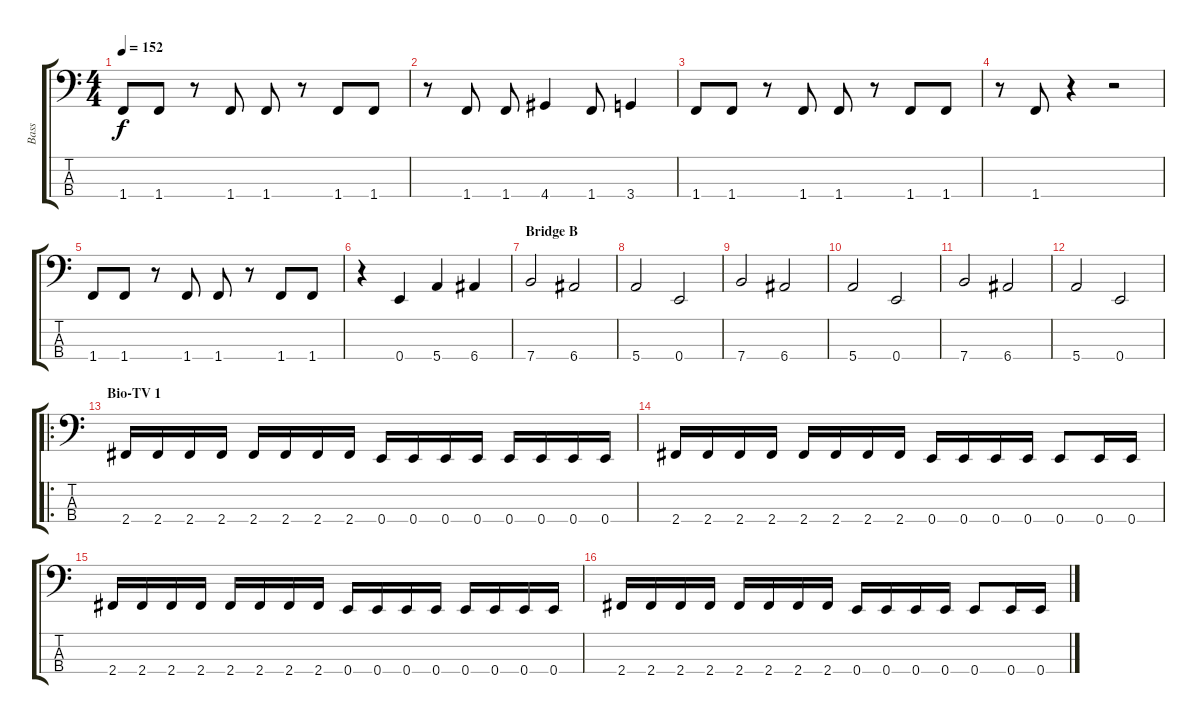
\track ("Bass" "Bass") {instrument electricbasspick}
\staff {score tabs}
\tuning (G2 D2 A1 E1) {hide}
\ts (4 4)
\tempo 152
\clef f4
\ks c
1.4.8{dy f} 1.4.8 r.8 1.4.8 1.4.8 r.8 1.4.8 1.4.8 |
r.8 1.4.8 1.4.8 4.4.4 1.4.8 3.4.4 |
1.4.8 1.4.8 r.8 1.4.8 1.4.8 r.8 1.4.8 1.4.8 |
r.8 1.4.8 r.4 r.2 |
1.4.8 1.4.8 r.8 1.4.8 1.4.8 r.8 1.4.8 1.4.8 |
r.4 0.4.4 5.4.4 6.4.4 |
\section ("" "Bridge B")
7.4.2 6.4.2 |
5.4.2 0.4.2 |
7.4.2 6.4.2 |
5.4.2 0.4.2 |
7.4.2 6.4.2 |
5.4.2 0.4.2 |
\ro
\section ("" "Bio-TV 1")
2.4.16 2.4.16 2.4.16 2.4.16 2.4.16 2.4.16 2.4.16 2.4.16 0.4.16 0.4.16 0.4.16 0.4.16 0.4.16 0.4.16 0.4.16 0.4.16 |
2.4.16 2.4.16 2.4.16 2.4.16 2.4.16 2.4.16 2.4.16 2.4.16 0.4.16 0.4.16 0.4.16 0.4.16 0.4.8 0.4.16 0.4.16 |
2.4.16 2.4.16 2.4.16 2.4.16 2.4.16 2.4.16 2.4.16 2.4.16 0.4.16 0.4.16 0.4.16 0.4.16 0.4.16 0.4.16 0.4.16 0.4.16 |
2.4.16 2.4.16 2.4.16 2.4.16 2.4.16 2.4.16 2.4.16 2.4.16 0.4.16 0.4.16 0.4.16 0.4.16 0.4.8 0.4.16 0.4.16
